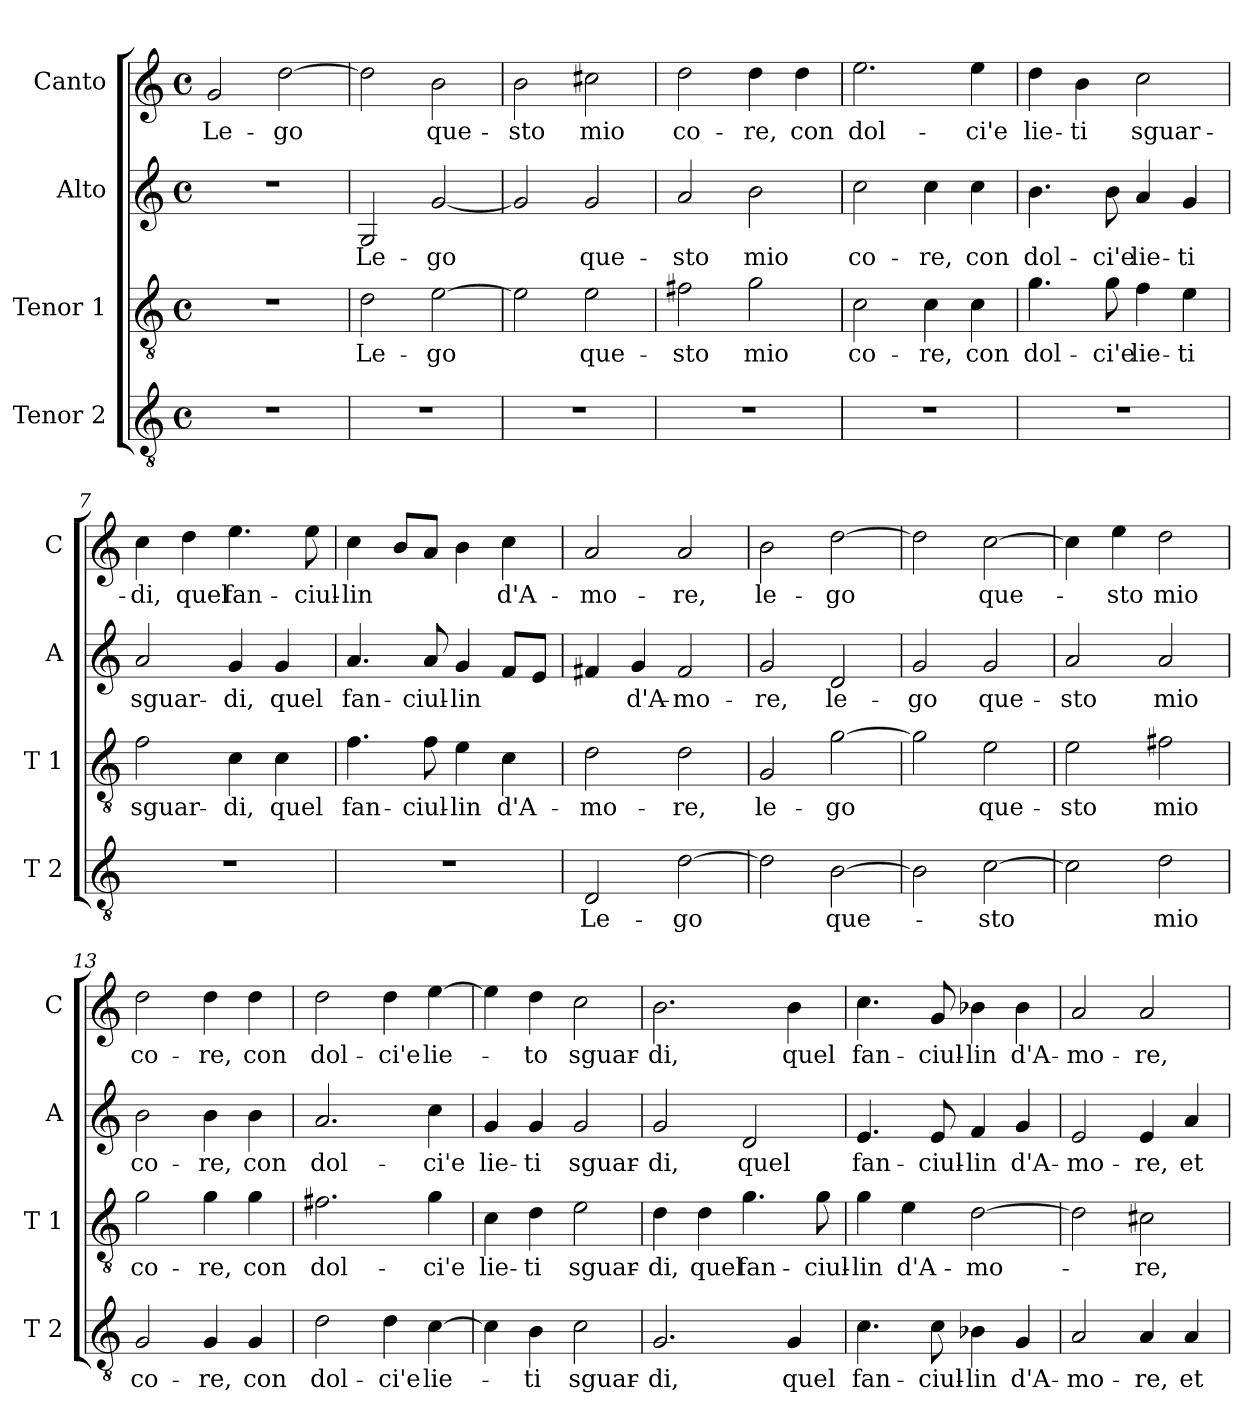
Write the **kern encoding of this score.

**kern	**text	**kern	**text	**kern	**text	**kern	**text
*part4	*part4	*part3	*part3	*part2	*part2	*part1	*part1
*staff4	*staff4	*staff3	*staff3	*staff2	*staff2	*staff1	*staff1
*I"Tenor 2	*	*I"Tenor 1	*	*I"Alto	*	*I"Canto	*
*I'T 2	*	*I'T 1	*	*I'A	*	*I'C	*
*clefGv2	*	*clefGv2	*	*clefG2	*	*clefG2	*
*k[]	*	*k[]	*	*k[]	*	*k[]	*
*C:	*	*C:	*	*C:	*	*C:	*
*M4/4	*	*M4/4	*	*M4/4	*	*M4/4	*
*met(c)	*	*met(c)	*	*met(c)	*	*met(c)	*
=1	=1	=1	=1	=1	=1	=1	=1
!	!	!	!	!	!	!	!LO:LY:b
1r	.	1r	.	1r	.	2g/	Le-
!	!	!	!	!	!	!	!LO:LY:b
.	.	.	.	.	.	[2dd\	-go
=2	=2	=2	=2	=2	=2	=2	=2
!	!	!	!LO:LY:b	!	!LO:LY:b	!	!
1r	.	2d\	Le-	2G/	Le-	2dd\]	.
!	!	!	!LO:LY:b	!	!LO:LY:b	!	!LO:LY:b
.	.	[2e\	-go	[2g/	-go	2b\	que-
=3	=3	=3	=3	=3	=3	=3	=3
!	!	!	!	!	!	!	!LO:LY:b
1r	.	2e\]	.	2g/]	.	2b\	-sto
!	!	!	!LO:LY:b	!	!LO:LY:b	!	!LO:LY:b
.	.	2e\	que-	2g/	que-	2cc#X\	mio
=4	=4	=4	=4	=4	=4	=4	=4
!	!	!	!LO:LY:b	!	!LO:LY:b	!	!LO:LY:b
1r	.	2f#X\	-sto	2a/	-sto	2dd\	co-
!	!	!	!LO:LY:b	!	!LO:LY:b	!	!LO:LY:b
.	.	2g\	mio	2b\	mio	4dd\	-re,
!	!	!	!	!	!	!	!LO:LY:b
.	.	.	.	.	.	4dd\	con
=5	=5	=5	=5	=5	=5	=5	=5
!	!	!	!LO:LY:b	!	!LO:LY:b	!	!LO:LY:b
1r	.	2c\	co-	2cc\	co-	2.ee\	dol-
!	!	!	!LO:LY:b	!	!LO:LY:b	!	!
.	.	4c\	-re,	4cc\	-re,	.	.
!	!	!	!LO:LY:b	!	!LO:LY:b	!	!LO:LY:b
.	.	4c\	con	4cc\	con	4ee\	-ci'e
!!LO:LB:g=z
=6	=6	=6	=6	=6	=6	=6	=6
!	!	!	!LO:LY:b	!	!LO:LY:b	!	!LO:LY:b
1r	.	4.g\	dol-	4.b\	dol-	4dd\	lie-
!	!	!	!	!	!	!	!LO:LY:b
.	.	.	.	.	.	4b\	-ti
!	!	!	!LO:LY:b	!	!LO:LY:b	!	!
.	.	8g\	-ci'e	8b\	-ci'e	.	.
!	!	!	!LO:LY:b	!	!LO:LY:b	!	!LO:LY:b
.	.	4f\	lie-	4a/	lie-	2cc\	sguar-
!	!	!	!LO:LY:b	!	!LO:LY:b	!	!
.	.	4e\	-ti	4g/	-ti	.	.
=7	=7	=7	=7	=7	=7	=7	=7
!	!	!	!LO:LY:b	!	!LO:LY:b	!	!LO:LY:b
1r	.	2f\	sguar-	2a/	sguar-	4cc\	-di,
!	!	!	!	!	!	!	!LO:LY:b
.	.	.	.	.	.	4dd\	quel
!	!	!	!LO:LY:b	!	!LO:LY:b	!	!LO:LY:b
.	.	4c\	-di,	4g/	-di,	4.ee\	fan-
!	!	!	!LO:LY:b	!	!LO:LY:b	!	!
.	.	4c\	quel	4g/	quel	.	.
!	!	!	!	!	!	!	!LO:LY:b
.	.	.	.	.	.	8ee\	-ciul-
=8	=8	=8	=8	=8	=8	=8	=8
!	!	!	!LO:LY:b	!	!LO:LY:b	!	!LO:LY:b
1r	.	4.f\	fan-	4.a/	fan-	4cc\	-lin
.	.	.	.	.	.	8b/L	.
!	!	!	!LO:LY:b	!	!LO:LY:b	!	!
.	.	8f\	-ciul-	8a/	-ciul-	8a/J	.
!	!	!	!LO:LY:b	!	!LO:LY:b	!	!
.	.	4e\	-lin	4g/	-lin	4b\	.
!	!	!	!LO:LY:b	!	!	!	!LO:LY:b
.	.	4c\	d'A-	8f/L	.	4cc\	d'A-
.	.	.	.	8e/J	.	.	.
=9	=9	=9	=9	=9	=9	=9	=9
!	!LO:LY:b	!	!LO:LY:b	!	!	!	!LO:LY:b
2D/	Le-	2d\	-mo-	4f#X/	.	2a/	-mo-
!	!	!	!	!	!LO:LY:b	!	!
.	.	.	.	4g/	d'A-	.	.
!	!LO:LY:b	!	!LO:LY:b	!	!LO:LY:b	!	!LO:LY:b
[2d\	-go	2d\	-re,	2f#/	-mo-	2a/	-re,
=10	=10	=10	=10	=10	=10	=10	=10
!	!	!	!LO:LY:b	!	!LO:LY:b	!	!LO:LY:b
2d\]	.	2G/	le-	2g/	-re,	2b\	le-
!	!LO:LY:b	!	!LO:LY:b	!	!LO:LY:b	!	!LO:LY:b
[2B\	que-	[2g\	-go	2d/	le-	[2dd\	-go
=11	=11	=11	=11	=11	=11	=11	=11
!	!	!	!	!	!LO:LY:b	!	!
2B\]	.	2g\]	.	2g/	-go	2dd\]	.
!	!LO:LY:b	!	!LO:LY:b	!	!LO:LY:b	!	!LO:LY:b
[2c\	-sto	2e\	que-	2g/	que-	[2cc\	que-
!!LO:LB:g=z
=12	=12	=12	=12	=12	=12	=12	=12
!	!	!	!LO:LY:b	!	!LO:LY:b	!	!
2c\]	.	2e\	-sto	2a/	-sto	4cc\]	.
!	!	!	!	!	!	!	!LO:LY:b
.	.	.	.	.	.	4ee\	-sto
!	!LO:LY:b	!	!LO:LY:b	!	!LO:LY:b	!	!LO:LY:b
2d\	mio	2f#X\	mio	2a/	mio	2dd\	mio
=13	=13	=13	=13	=13	=13	=13	=13
!	!LO:LY:b	!	!LO:LY:b	!	!LO:LY:b	!	!LO:LY:b
2G/	co-	2g\	co-	2b\	co-	2dd\	co-
!	!LO:LY:b	!	!LO:LY:b	!	!LO:LY:b	!	!LO:LY:b
4G/	-re,	4g\	-re,	4b\	-re,	4dd\	-re,
!	!LO:LY:b	!	!LO:LY:b	!	!LO:LY:b	!	!LO:LY:b
4G/	con	4g\	con	4b\	con	4dd\	con
=14	=14	=14	=14	=14	=14	=14	=14
!	!LO:LY:b	!	!LO:LY:b	!	!LO:LY:b	!	!LO:LY:b
2d\	dol-	2.f#X\	dol-	2.a/	dol-	2dd\	dol-
!	!LO:LY:b	!	!	!	!	!	!LO:LY:b
4d\	-ci'e	.	.	.	.	4dd\	-ci'e
!	!LO:LY:b	!	!LO:LY:b	!	!LO:LY:b	!	!LO:LY:b
[4c\	lie-	4g\	-ci'e	4cc\	-ci'e	[4ee\	lie-
=15	=15	=15	=15	=15	=15	=15	=15
!	!	!	!LO:LY:b	!	!LO:LY:b	!	!
4c\]	.	4c\	lie-	4g/	lie-	4ee\]	.
!	!LO:LY:b	!	!LO:LY:b	!	!LO:LY:b	!	!LO:LY:b
4B\	-ti	4d\	-ti	4g/	-ti	4dd\	-to
!	!LO:LY:b	!	!LO:LY:b	!	!LO:LY:b	!	!LO:LY:b
2c\	sguar-	2e\	sguar-	2g/	sguar-	2cc\	sguar-
=16	=16	=16	=16	=16	=16	=16	=16
!	!LO:LY:b	!	!LO:LY:b	!	!LO:LY:b	!	!LO:LY:b
2.G/	-di,	4d\	-di,	2g/	-di,	2.b\	-di,
!	!	!	!LO:LY:b	!	!	!	!
.	.	4d\	quel	.	.	.	.
!	!	!	!LO:LY:b	!	!LO:LY:b	!	!
.	.	4.g\	fan-	2d/	quel	.	.
!	!LO:LY:b	!	!	!	!	!	!LO:LY:b
4G/	quel	.	.	.	.	4b\	quel
!	!	!	!LO:LY:b	!	!	!	!
.	.	8g\	-ciul-	.	.	.	.
=17	=17	=17	=17	=17	=17	=17	=17
!	!LO:LY:b	!	!LO:LY:b	!	!LO:LY:b	!	!LO:LY:b
4.c\	fan-	4g\	-lin	4.e/	fan-	4.cc\	fan-
!	!	!	!LO:LY:b	!	!	!	!
.	.	4e\	d'A-	.	.	.	.
!	!LO:LY:b	!	!	!	!LO:LY:b	!	!LO:LY:b
8c\	-ciul-	.	.	8e/	-ciul-	8g/	-ciul-
!	!LO:LY:b	!	!LO:LY:b	!	!LO:LY:b	!	!LO:LY:b
4B-X\	-lin	[2d\	-mo-	4f/	-lin	4b-X\	-lin
!	!LO:LY:b	!	!	!	!LO:LY:b	!	!LO:LY:b
4G/	d'A-	.	.	4g/	d'A-	4b-\	d'A-
!!LO:PB:g=z
=18	=18	=18	=18	=18	=18	=18	=18
!	!LO:LY:b	!	!	!	!LO:LY:b	!	!LO:LY:b
2A/	-mo-	2d\]	.	2e/	-mo-	2a/	-mo-
!	!LO:LY:b	!	!LO:LY:b	!	!LO:LY:b	!	!LO:LY:b
4A/	-re,	2c#X\	-re,	4e/	-re,	2a/	-re,
!	!LO:LY:b	!	!	!	!LO:LY:b	!	!
4A/	et	.	.	4a/	et	.	.
=	=	=	=	=	=	=	=
*-	*-	*-	*-	*-	*-	*-	*-
